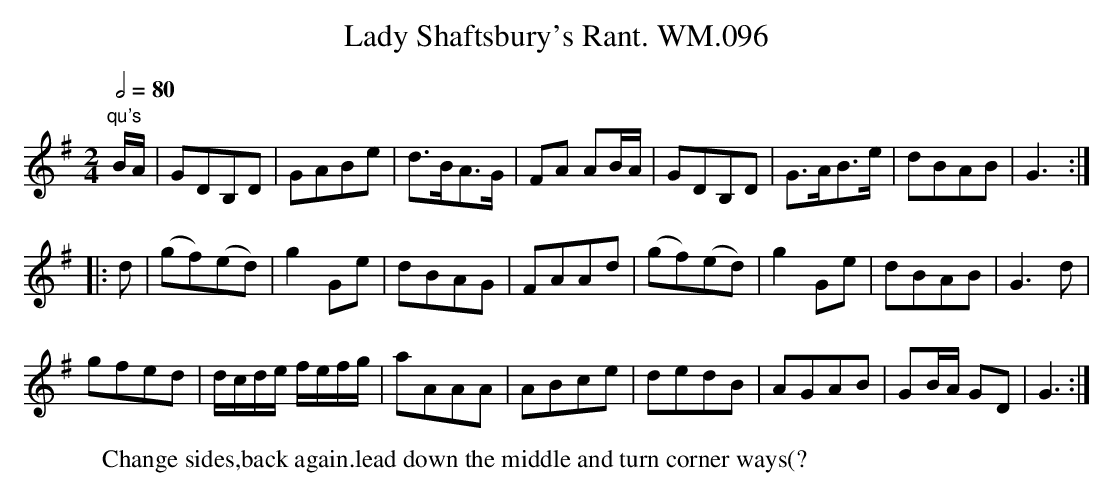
X:1
T:Lady Shaftsbury's Rant. WM.096
M:2/4
L:1/8
Q:1/2=80
W:Change sides,back again.lead down the middle and turn corner ways(?
K:G
"qu's"B/A/|GDB,D|GABe|d>BA>G|FA AB/A/|GDB,D|G>AB>e|dBAB|G3:|
|:d|(gf)(ed)|g2Ge|dBAG|FAAd|(gf)(ed)|g2Ge|dBAB|G3d|
gfed|d/c/d/e/ f/e/f/g/|aAAA|ABce|dedB|AGAB|GB/A/ GD|G3:|
